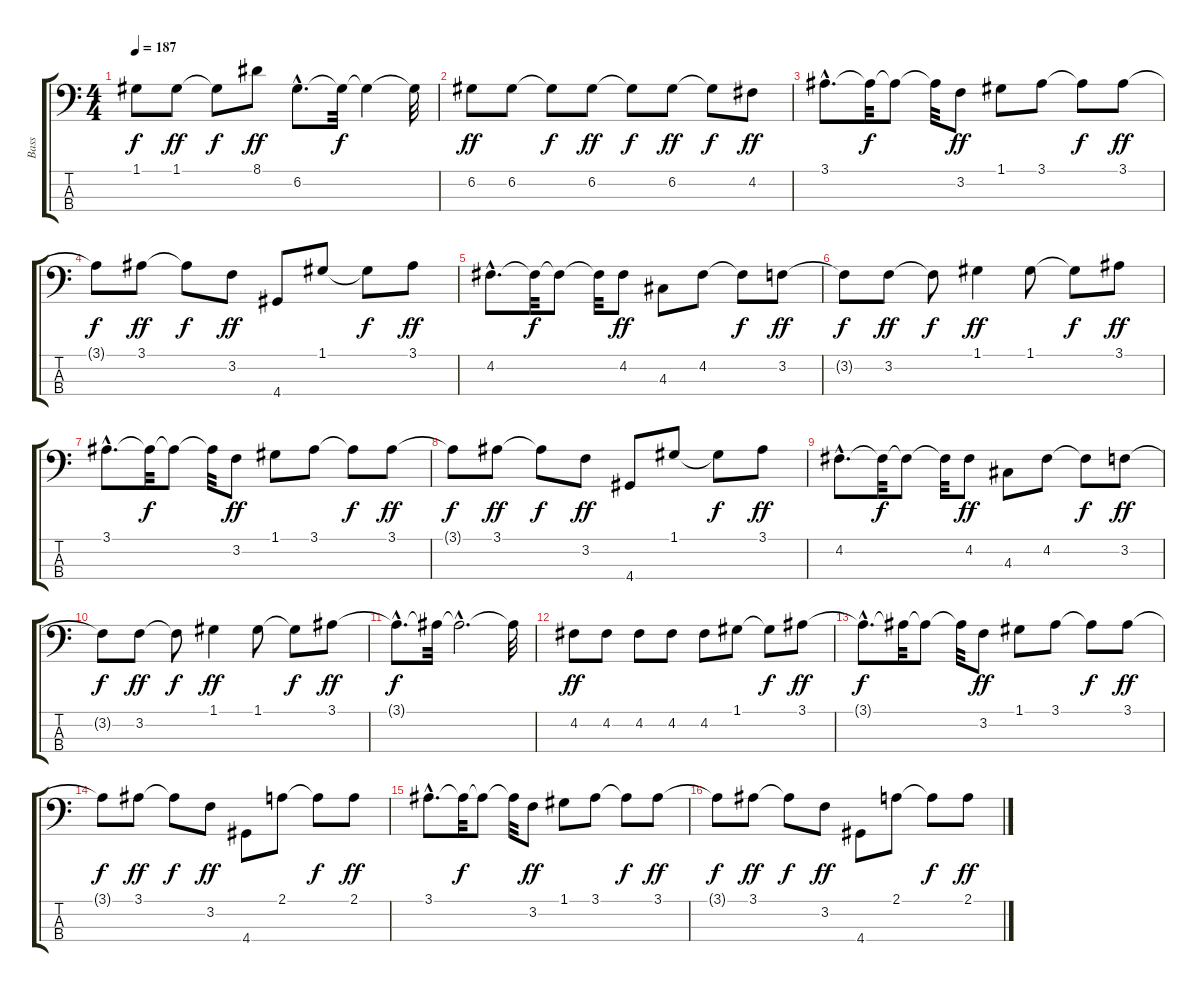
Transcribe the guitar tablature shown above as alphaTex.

\track ("Bass" "Bass") {instrument slapbass1}
\staff {score tabs}
\tuning (G2 D2 A1 E1) {hide}
\ts (4 4)
\tempo 187
\clef f4
\ks c
1.1{t}.8{dy f} 1.1.8{dy ff} 1.1{t}.8{dy f} 8.1.8{dy ff} 6.2{hac}.8{d} 6.2{t}.32{dy f} 6.2{t}.4 6.2{t}.32 |
6.2.8{dy ff} 6.2.8 6.2{t}.8{dy f} 6.2.8{dy ff} 6.2{t}.8{dy f} 6.2.8{dy ff} 6.2{t}.8{dy f} 4.2.8{dy ff} |
3.1{hac}.8{d} 3.1{t}.32{dy f} 3.1{t}.8 3.1{t}.32 3.2.8{dy ff} 1.1.8 3.1.8 3.1{t}.8{dy f} 3.1.8{dy ff} |
3.1{t}.8{dy f} 3.1.8{dy ff} 3.1{t}.8{dy f} 3.2.8{dy ff} 4.4.8 1.1.8 1.1{t}.8{dy f} 3.1.8{dy ff} |
4.2{hac}.8{d} 4.2{t}.32{dy f} 4.2{t}.8 4.2{t}.32 4.2.8{dy ff} 4.3.8 4.2.8 4.2{t}.8{dy f} 3.2.8{dy ff} |
3.2{t}.8{dy f} 3.2.8{dy ff} 3.2{t}.8{dy f} 1.1.4{dy ff} 1.1.8 1.1{t}.8{dy f} 3.1.8{dy ff} |
3.1{hac}.8{d} 3.1{t}.32{dy f} 3.1{t}.8 3.1{t}.32 3.2.8{dy ff} 1.1.8 3.1.8 3.1{t}.8{dy f} 3.1.8{dy ff} |
3.1{t}.8{dy f} 3.1.8{dy ff} 3.1{t}.8{dy f} 3.2.8{dy ff} 4.4.8 1.1.8 1.1{t}.8{dy f} 3.1.8{dy ff} |
4.2{hac}.8{d} 4.2{t}.32{dy f} 4.2{t}.8 4.2{t}.32 4.2.8{dy ff} 4.3.8 4.2.8 4.2{t}.8{dy f} 3.2.8{dy ff} |
3.2{t}.8{dy f} 3.2.8{dy ff} 3.2{t}.8{dy f} 1.1.4{dy ff} 1.1.8 1.1{t}.8{dy f} 3.1.8{dy ff} |
3.1{hac t}.8{d dy f} 3.1{t}.32 3.1{hac t}.2{d} 3.1{t}.32 |
4.2.8{dy ff} 4.2.8 4.2.8 4.2.8 4.2.8 1.1.8 1.1{t}.8{dy f} 3.1.8{dy ff} |
3.1{hac t}.8{d dy f} 3.1{t}.32 3.1{t}.8 3.1{t}.32 3.2.8{dy ff} 1.1.8 3.1.8 3.1{t}.8{dy f} 3.1.8{dy ff} |
3.1{t}.8{dy f} 3.1.8{dy ff} 3.1{t}.8{dy f} 3.2.8{dy ff} 4.4.8 2.1.8 2.1{t}.8{dy f} 2.1.8{dy ff} |
3.1{hac}.8{d} 3.1{t}.32{dy f} 3.1{t}.8 3.1{t}.32 3.2.8{dy ff} 1.1.8 3.1.8 3.1{t}.8{dy f} 3.1.8{dy ff} |
3.1{t}.8{dy f} 3.1.8{dy ff} 3.1{t}.8{dy f} 3.2.8{dy ff} 4.4.8 2.1.8 2.1{t}.8{dy f} 2.1.8{dy ff}
